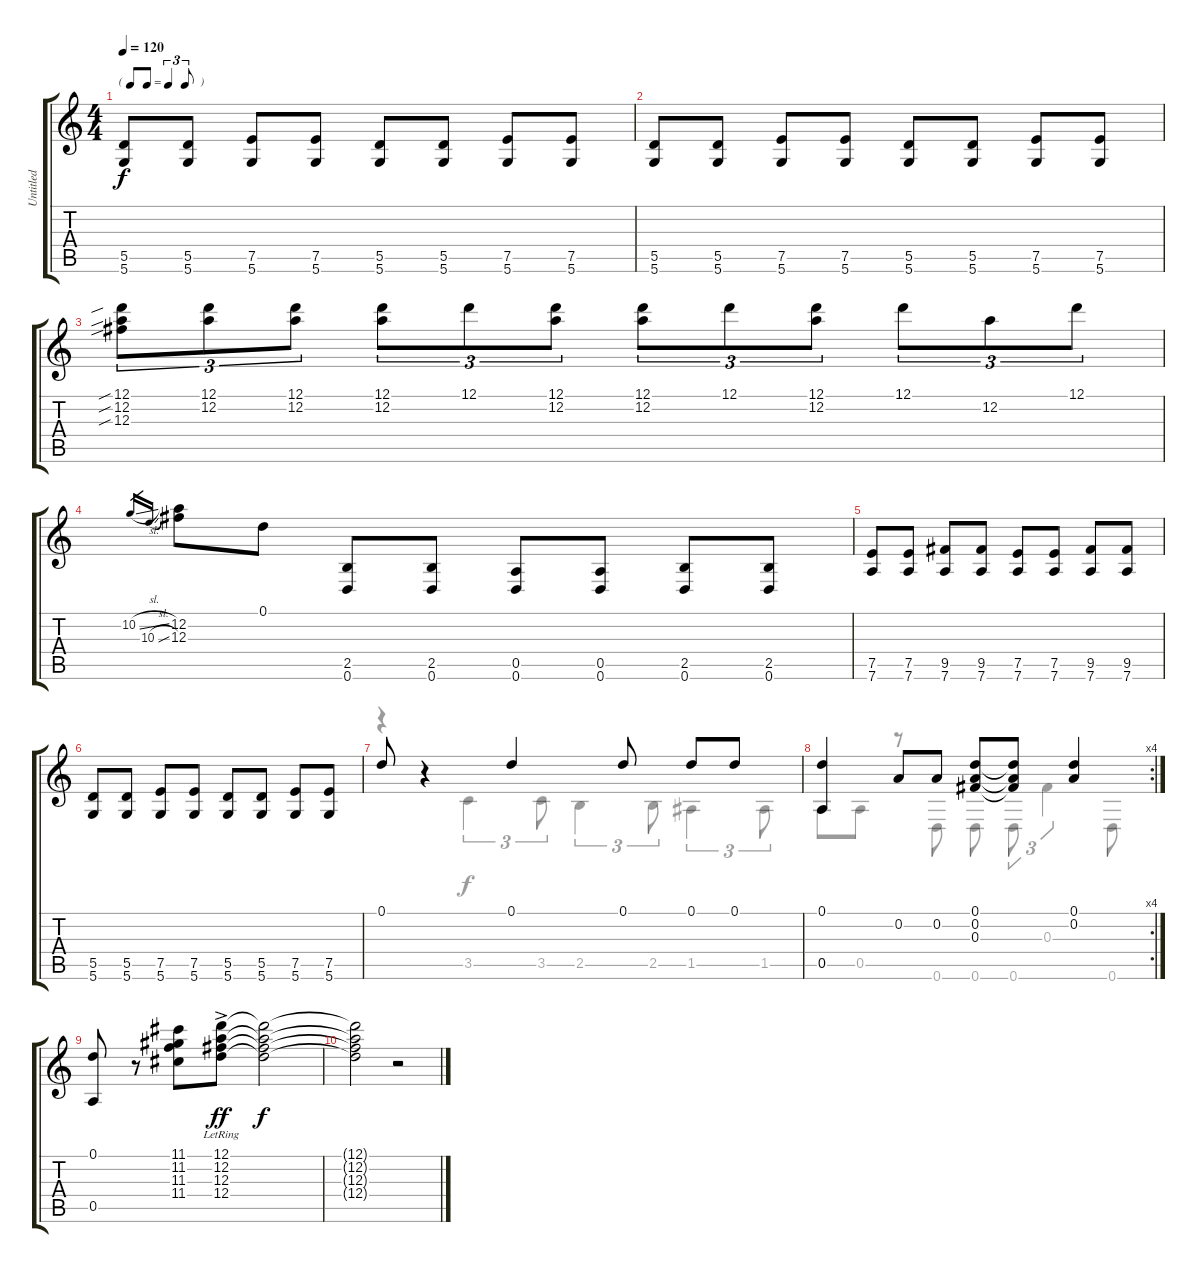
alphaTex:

\track ("Untitled" "Untitled") {instrument acousticguitarsteel}
\staff {score tabs}
\tuning (D4 A3 Gb3 D3 A2 D2) {hide}
\voice
\ts (4 4)
\tf triplet8th
\tempo 120
\clef g2
\ks c
(5.5 5.6).8{dy f} (5.5 5.6).8 (7.5 5.6).8 (7.5 5.6).8 (5.5 5.6).8 (5.5 5.6).8 (7.5 5.6).8 (7.5 5.6).8 |
(5.5 5.6).8 (5.5 5.6).8 (7.5 5.6).8 (7.5 5.6).8 (5.5 5.6).8 (5.5 5.6).8 (7.5 5.6).8 (7.5 5.6).8 |
(12.1{sib} 12.2{sib} 12.3{sib}).8{tu (3 2)} (12.1 12.2).8{tu (3 2)} (12.1 12.2).8{tu (3 2)} (12.1 12.2).8{tu (3 2)} 12.1.8{tu (3 2)} (12.1 12.2).8{tu (3 2)} (12.1 12.2).8{tu (3 2)} 12.1.8{tu (3 2)} (12.1 12.2).8{tu (3 2)} 12.1.8{tu (3 2)} 12.2.8{tu (3 2)} 12.1.8{tu (3 2)} |
10.2{sl}.16{gr} 10.3{sl}.16{gr} (12.2 12.3).8 0.1.8 (2.5 0.6).8 (2.5 0.6).8 (0.5 0.6).8 (0.5 0.6).8 (2.5 0.6).8 (2.5 0.6).8 |
(7.5 7.6).8 (7.5 7.6).8 (9.5 7.6).8 (9.5 7.6).8 (7.5 7.6).8 (7.5 7.6).8 (9.5 7.6).8 (9.5 7.6).8 |
(5.5 5.6).8 (5.5 5.6).8 (7.5 5.6).8 (7.5 5.6).8 (5.5 5.6).8 (5.5 5.6).8 (7.5 5.6).8 (7.5 5.6).8 |
0.1.8 r.4 0.1.4 0.1.8 0.1.8 0.1.8 |
\rc 4
(0.1 0.5).4 0.2.8 0.2.8 (0.1 0.2 0.3).8 (0.1{t} 0.2{t} 0.3{t}).8 (0.1 0.2).4 |
(0.1 0.5).8 r.8 (11.1 11.2 11.3 11.4).8 (12.1{ac lr} 12.2{ac lr} 12.3{ac lr} 12.4{ac lr}).8{dy ff} (12.1{t} 12.2{t} 12.3{t} 12.4{t}).2{dy f} |
(12.1{t} 12.2{t} 12.3{t} 12.4{t}).2 r.2
\voice
\clef g2
\ottava regular
\simile none
\ks c
|
|
|
|
|
|
r.4 3.5.4{tu (3 2)} 3.5.8{tu (3 2)} 2.5.4{tu (3 2)} 2.5.8{tu (3 2)} 1.5.4{tu (3 2)} 1.5.8{tu (3 2)} |
0.5.8 0.5.8 r.8 0.6.8 0.6.8 0.6.8{tu (3 2)} 0.3.4{tu (3 2)} 0.6.8 |
|
